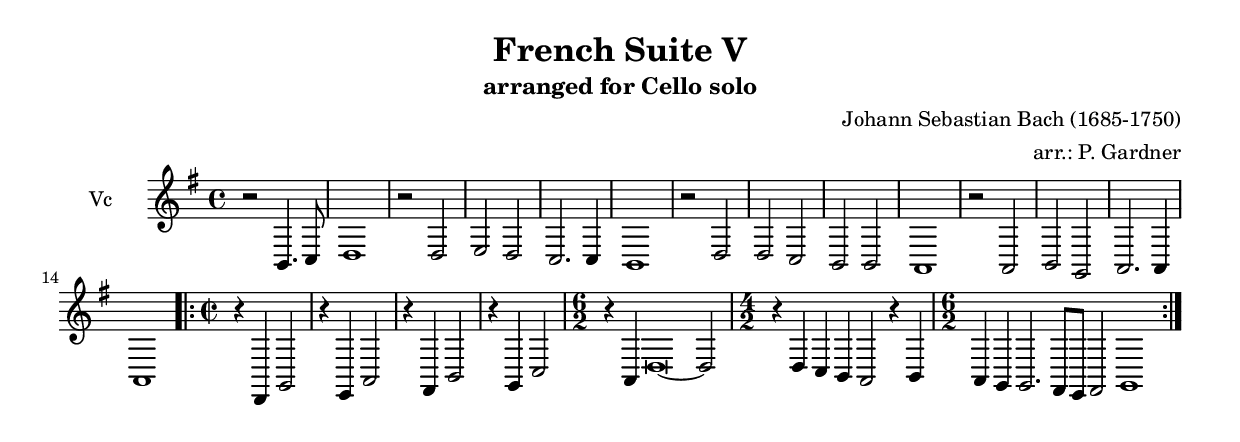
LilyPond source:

\version "2.12.3"
\include "deutsch.ly"

#(set-global-staff-size 18)

\header {
  title = "French Suite V"
  subtitle = "arranged for Cello solo"
  composer = "Johann Sebastian Bach (1685-1750)"
  arranger = "arr.: P. Gardner"
%  piece = "BWV 997"
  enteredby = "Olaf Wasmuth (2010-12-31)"
}

voiceconsts = {
 \key g \major
% \clef "treble"
 \clef "bass"
 %\numericTimeSignature

 \compressFullBarRests
}

midilow = "bassoon"

bP = \markup { "(" \dynamic p ")" }
bF = \markup { "(" \dynamic f ")" }

\include "v1.ily"

\book {
  \score {

    <<
      \new Staff <<
	\set Staff.midiInstrument = \midilow
	\set Staff.instrumentName = #"Vc"
%	\va
	\transpose g g,, { \va }
      >>
    >>

    \layout {}

    \midi {
      \context {
	\Score
	tempoWholesPerMinute = #(ly:make-moment 120 8)
      }
    }
  }
}